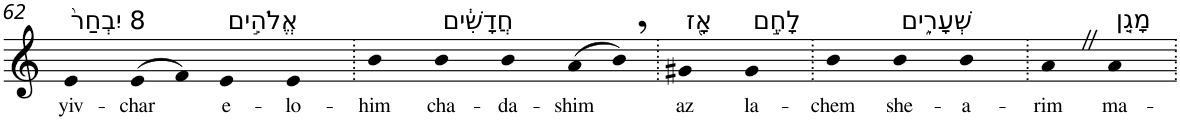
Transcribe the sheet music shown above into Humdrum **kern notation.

**kern	**text
*part1	*part1
*staff1	*staff1
*I"Piano	*
*I'Pno	*
!!LO:PB:g=z
*clefG2	*
*k[]	*
=62	=62
!LO:TX:a:t=8 יִבְחַר֙	!
!	!LO:LY:b
4e	yiv-
!	!LO:LY:b
(>8e	-char
8f)	.
!LO:TX:a:t=אֱלֹהִ֣ים	!
!	!LO:LY:b
4e	e-
!	!LO:LY:b
4e	-lo-
=63.	=63.
!	!LO:LY:b
4b	-him
!LO:TX:a:t=חֲדָשִׁ֔ים	!
!	!LO:LY:b
4b	cha-
!	!LO:LY:b
4b	-da-
!	!LO:LY:b
(>8a	-shim
8b,)	.
=64.	=64.
!LO:TX:a:t=אָ֖ז	!
!	!LO:LY:b
4g#X	az
!LO:TX:a:t=לָחֶ֣ם	!
!	!LO:LY:b
4g#	la-
=65.	=65.
!	!LO:LY:b
4b	-chem
!LO:TX:a:t=שְׁעָרִ֑ים	!
!	!LO:LY:b
4b	she-
!	!LO:LY:b
4b	-a-
=66.	=66.
!	!LO:LY:b
4aZ	-rim
!LO:TX:a:t=מָגֵ֤ן	!
!	!LO:LY:b
4a	ma-
=.	=.
*-	*-
